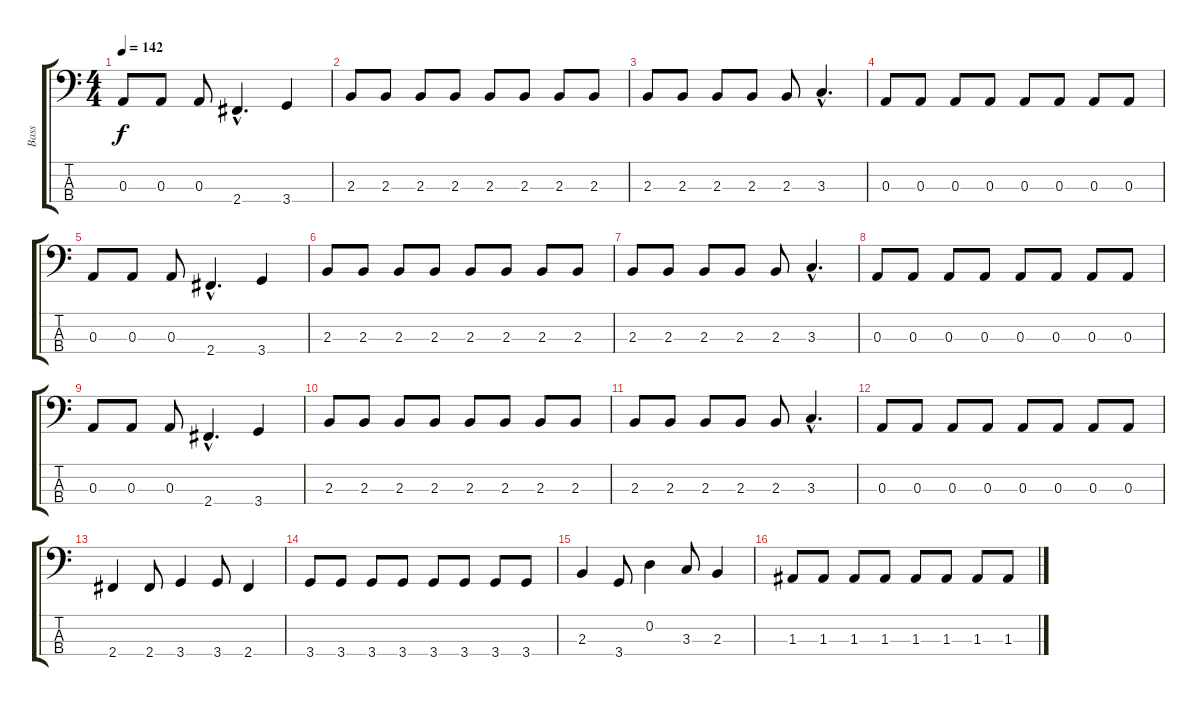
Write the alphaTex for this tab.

\track ("Bass" "Bass") {instrument electricbassfinger}
\staff {score tabs}
\tuning (G2 D2 A1 E1) {hide}
\ts (4 4)
\tempo 142
\clef f4
\ks c
0.3.8{dy f} 0.3.8 0.3.8 2.4{hac}.4{d} 3.4.4 |
2.3.8 2.3.8 2.3.8 2.3.8 2.3.8 2.3.8 2.3.8 2.3.8 |
2.3.8 2.3.8 2.3.8 2.3.8 2.3.8 3.3{hac}.4{d} |
0.3.8 0.3.8 0.3.8 0.3.8 0.3.8 0.3.8 0.3.8 0.3.8 |
0.3.8 0.3.8 0.3.8 2.4{hac}.4{d} 3.4.4 |
2.3.8 2.3.8 2.3.8 2.3.8 2.3.8 2.3.8 2.3.8 2.3.8 |
2.3.8 2.3.8 2.3.8 2.3.8 2.3.8 3.3{hac}.4{d} |
0.3.8 0.3.8 0.3.8 0.3.8 0.3.8 0.3.8 0.3.8 0.3.8 |
0.3.8 0.3.8 0.3.8 2.4{hac}.4{d} 3.4.4 |
2.3.8 2.3.8 2.3.8 2.3.8 2.3.8 2.3.8 2.3.8 2.3.8 |
2.3.8 2.3.8 2.3.8 2.3.8 2.3.8 3.3{hac}.4{d} |
0.3.8 0.3.8 0.3.8 0.3.8 0.3.8 0.3.8 0.3.8 0.3.8 |
2.4.4 2.4.8 3.4.4 3.4.8 2.4.4 |
3.4.8 3.4.8 3.4.8 3.4.8 3.4.8 3.4.8 3.4.8 3.4.8 |
2.3.4 3.4.8 0.2.4 3.3.8 2.3.4 |
1.3.8 1.3.8 1.3.8 1.3.8 1.3.8 1.3.8 1.3.8 1.3.8
